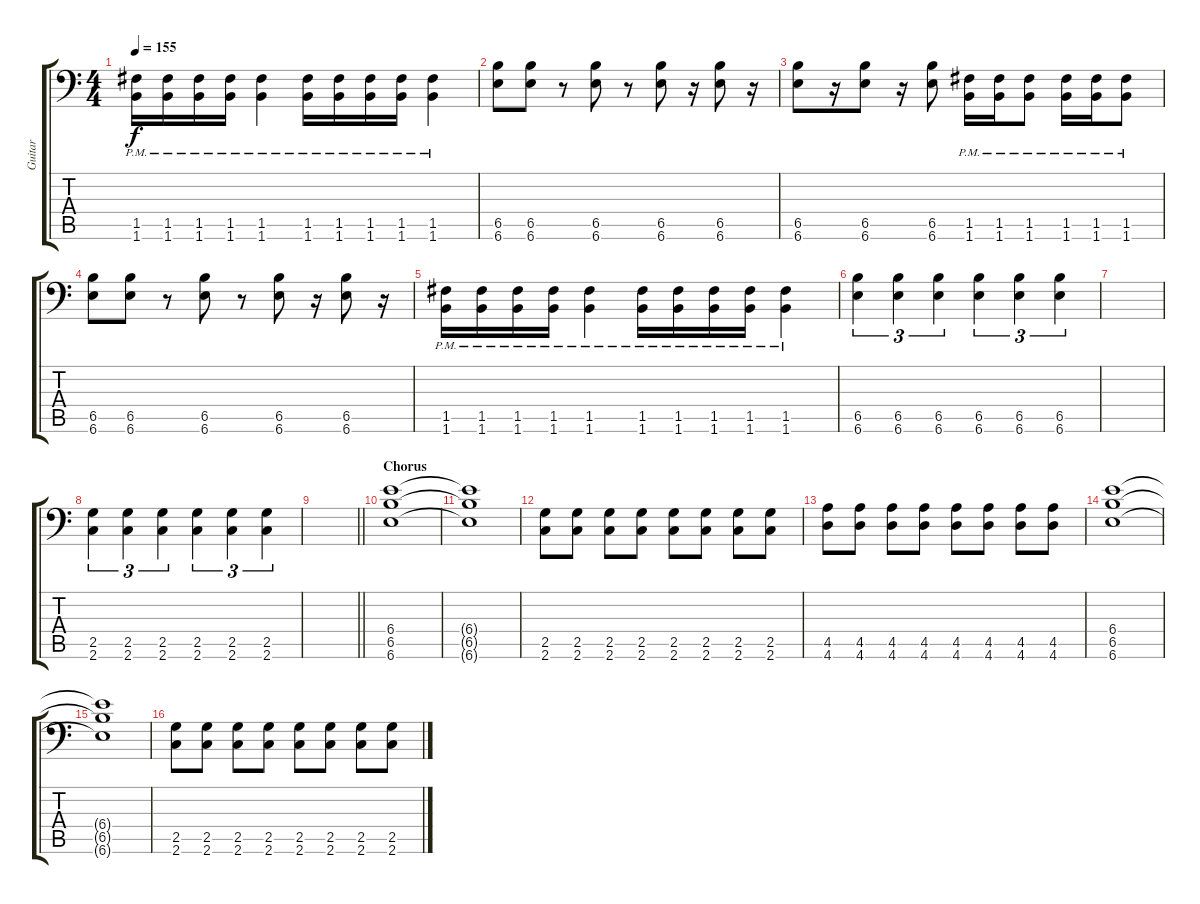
\track ("Guitar" "Guitar") {instrument distortionguitar}
\staff {score tabs}
\tuning (C4 G3 Eb3 Bb2 F2 Bb1) {hide}
\ts (4 4)
\tempo 155
\clef f4
\ks c
(1.5{pm} 1.6{pm}).16{dy f} (1.5{pm} 1.6{pm}).16 (1.5{pm} 1.6{pm}).16 (1.5{pm} 1.6{pm}).16 (1.5{pm} 1.6{pm}).4 (1.5{pm} 1.6{pm}).16 (1.5{pm} 1.6{pm}).16 (1.5{pm} 1.6{pm}).16 (1.5{pm} 1.6{pm}).16 (1.5{pm} 1.6{pm}).4 |
(6.5 6.6).8 (6.5 6.6).8 r.8 (6.5 6.6).8 r.8 (6.5 6.6).8 r.16 (6.5 6.6).8 r.16 |
(6.5 6.6).8 r.16 (6.5 6.6).8 r.16 (6.5 6.6).8 (1.5{pm} 1.6{pm}).16 (1.5{pm} 1.6{pm}).16 (1.5{pm} 1.6{pm}).8 (1.5{pm} 1.6{pm}).16 (1.5{pm} 1.6{pm}).16 (1.5{pm} 1.6{pm}).8 |
(6.5 6.6).8 (6.5 6.6).8 r.8 (6.5 6.6).8 r.8 (6.5 6.6).8 r.16 (6.5 6.6).8 r.16 |
(1.5{pm} 1.6{pm}).16 (1.5{pm} 1.6{pm}).16 (1.5{pm} 1.6{pm}).16 (1.5{pm} 1.6{pm}).16 (1.5{pm} 1.6{pm}).4 (1.5{pm} 1.6{pm}).16 (1.5{pm} 1.6{pm}).16 (1.5{pm} 1.6{pm}).16 (1.5{pm} 1.6{pm}).16 (1.5{pm} 1.6{pm}).4 |
(6.5 6.6).4{tu (3 2)} (6.5 6.6).4{tu (3 2)} (6.5 6.6).4{tu (3 2)} (6.5 6.6).4{tu (3 2)} (6.5 6.6).4{tu (3 2)} (6.5 6.6).4{tu (3 2)} |
|
(2.5 2.6).4{tu (3 2)} (2.5 2.6).4{tu (3 2)} (2.5 2.6).4{tu (3 2)} (2.5 2.6).4{tu (3 2)} (2.5 2.6).4{tu (3 2)} (2.5 2.6).4{tu (3 2)} |
\barLineRight lightlight
|
\section ("" "Chorus")
(6.4 6.5 6.6).1 |
(6.4{t} 6.5{t} 6.6{t}).1 |
(2.5 2.6).8 (2.5 2.6).8 (2.5 2.6).8 (2.5 2.6).8 (2.5 2.6).8 (2.5 2.6).8 (2.5 2.6).8 (2.5 2.6).8 |
(4.5 4.6).8 (4.5 4.6).8 (4.5 4.6).8 (4.5 4.6).8 (4.5 4.6).8 (4.5 4.6).8 (4.5 4.6).8 (4.5 4.6).8 |
(6.4 6.5 6.6).1 |
(6.4{t} 6.5{t} 6.6{t}).1 |
(2.5 2.6).8 (2.5 2.6).8 (2.5 2.6).8 (2.5 2.6).8 (2.5 2.6).8 (2.5 2.6).8 (2.5 2.6).8 (2.5 2.6).8
